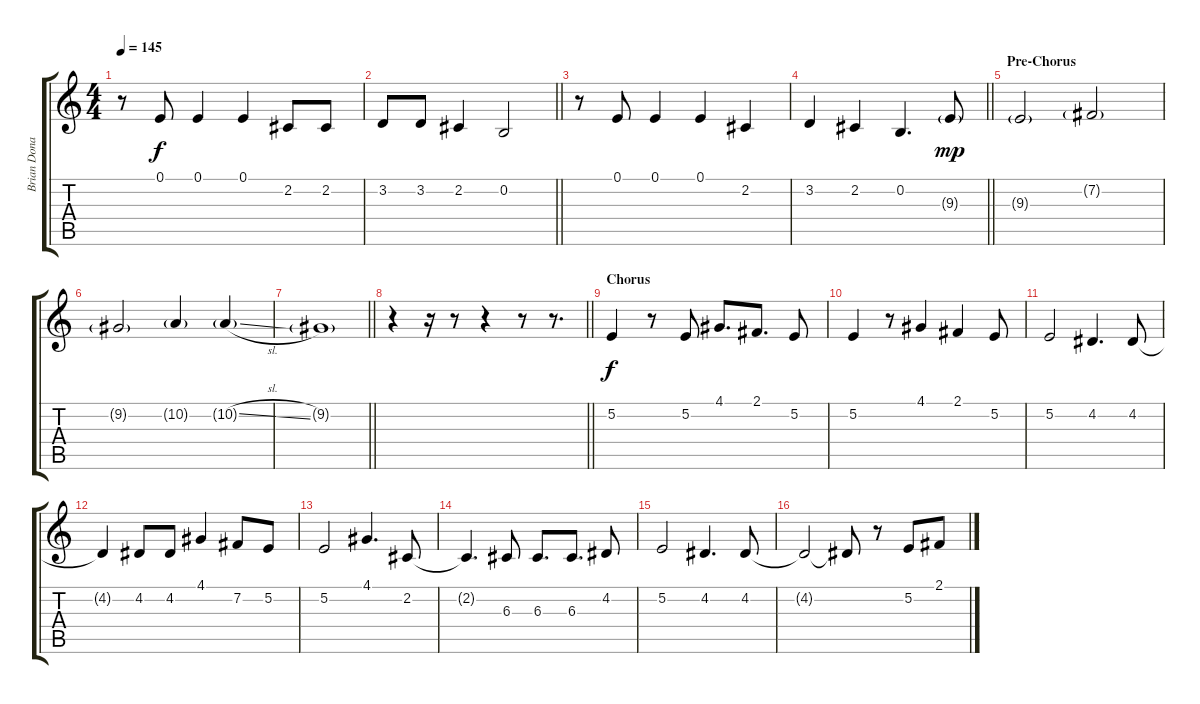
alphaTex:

\track ("Brian Donahue (Backup Vocals/Harmonies)" "Brian Dona") {instrument clarinet}
\staff {score tabs}
\tuning (E4 B3 G3 D3 A2 E2) {hide}
\ts (4 4)
\tempo 145
\clef g2
\ks c
r.8{dy f} 0.1.8 0.1.4 0.1.4 2.2.8 2.2.8 |
\barLineRight lightlight
3.2.8 3.2.8 2.2.4 0.2.2 |
r.8 0.1.8 0.1.4 0.1.4 2.2.4 |
\barLineRight lightlight
3.2.4 2.2.4 0.2.4{d} 9.3{g}.8{dy mp} |
\section ("" "Pre-Chorus")
9.3{g}.2 7.2{g}.2 |
9.2{g}.2 10.2{g}.4 10.2{sl g}.4 |
\barLineRight lightlight
9.2{g}.1 |
\barLineRight lightlight
r.4 r.16 r.8 r.4 r.8 r.8{d} |
\section ("" "Chorus")
5.2.4{dy f volume 11} r.8 5.2.8 4.1.8{d} 2.1.8{d} 5.2.8 |
5.2.4 r.8 4.1.4 2.1.4 5.2.8 |
5.2.2 4.2.4{d} 4.2.8 |
4.2{t}.4 4.2.8 4.2.8 4.1.4 7.2.8 5.2.8 |
5.2.2 4.1.4{d} 2.2.8 |
2.2{t}.4{d} 6.3.8 6.3.8{d} 6.3.8{d} 4.2.8 |
5.2.2 4.2.4{d} 4.2.8 |
4.2{t}.2 4.2{t}.8 r.8 5.2.8 2.1.8
